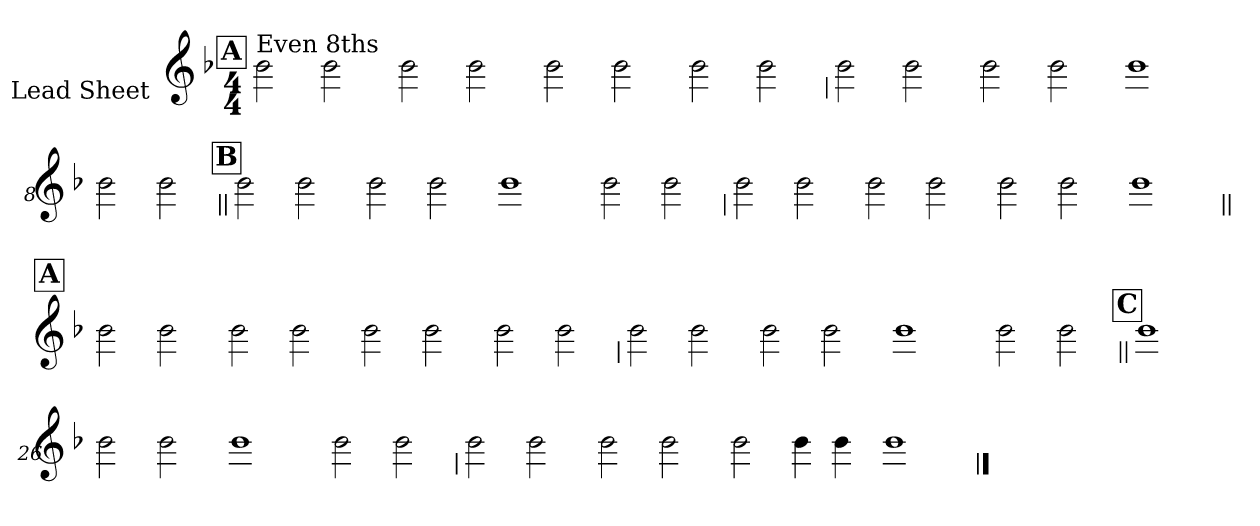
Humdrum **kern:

**kern
*part1
*staff1
*I"Lead Sheet
*stria0
*clefG2
*k[b-]
*d:
*M4/4
!!LO:REH:place=s1:a:t=A
=1||
!LO:TX:a:t=Even 8ths
2b-
2b-
=2-
2b-
2b-
=3-
2b-
2b-
=4-
2b-
2b-
!!LO:LB:g=z
=5
2b-
2b-
=6-
2b-
2b-
=7-
1b-
=8-
2b-
2b-
!!LO:LB:g=z
!!LO:REH:place=s1:a:t=B
=9||
2b-
2b-
=10-
2b-
2b-
=11-
1b-
=12-
2b-
2b-
!!LO:LB:g=z
=13
2b-
2b-
=14-
2b-
2b-
=15-
2b-
2b-
=16-
1b-
!!LO:LB:g=z
!!LO:REH:place=s1:a:t=A
=17||
2b-
2b-
=18-
2b-
2b-
=19-
2b-
2b-
=20-
2b-
2b-
!!LO:LB:g=z
=21
2b-
2b-
=22-
2b-
2b-
=23-
1b-
=24-
2b-
2b-
!!LO:LB:g=z
!!LO:REH:place=s1:a:t=C
=25||
1b-
=26-
2b-
2b-
=27-
1b-
=28-
2b-
2b-
!!LO:LB:g=z
=29
2b-
2b-
=30-
2b-
2b-
=31-
2b-
4b-
4b-
=32-
1b-
==
*-
